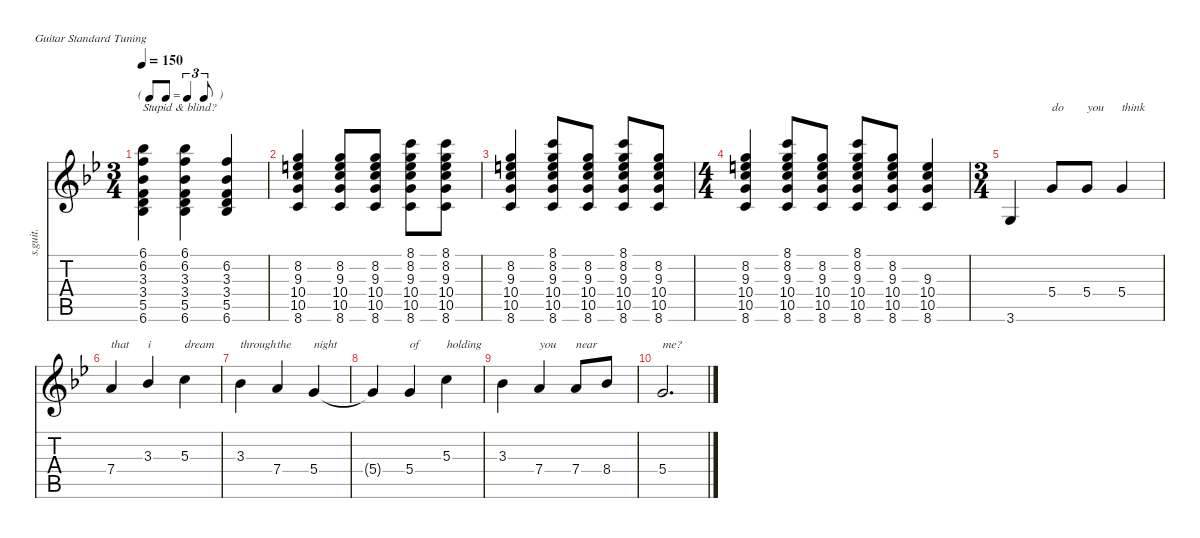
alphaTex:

\defaultSystemsLayout 4
\hideDynamics
\bracketExtendMode nobrackets
\otherSystemsTrackNameOrientation horizontal
\track ("Acoustic Guitar" "s.guit.") {defaultSystemsLayout 4 instrument acousticguitarsteel}
\staff {score tabs}
\tuning (E4 B3 G3 D3 A2 E2)
\ts (3 4)
\tf triplet8th
\tempo 150
\clef g2
\ks gminor
(6.1{acc b} 6.2{acc forcenatural} 3.3{acc b} 3.4{acc forcenatural} 5.5{acc forcenatural} 6.6{acc b}).4{txt "Stupid & blind? " dy f beam Down} (6.1{acc b} 6.2{acc forcenatural} 3.3{acc b} 3.4{acc forcenatural} 5.5{acc forcenatural} 6.6{acc b}).4{beam Down} (6.2{acc forcenatural} 3.3{acc b} 3.4{acc forcenatural} 5.5{acc forcenatural} 6.6{acc b}).4{beam Up} |
(8.2{acc forcenatural} 9.3{acc forcenatural} 10.4{acc forcenatural} 10.5{acc forcenatural} 8.6{acc forcenatural}).4{beam Up} (8.2{acc forcenatural} 9.3{acc forcenatural} 10.4{acc forcenatural} 10.5{acc forcenatural} 8.6{acc forcenatural}).8{beam Up} (8.2{acc forcenatural} 9.3{acc forcenatural} 10.4{acc forcenatural} 10.5{acc forcenatural} 8.6{acc forcenatural}).8{beam Up} (8.1{acc forcenatural} 8.2{acc forcenatural} 9.3{acc forcenatural} 10.4{acc forcenatural} 10.5{acc forcenatural} 8.6{acc forcenatural}).8{beam Down} (8.1{acc forcenatural} 8.2{acc forcenatural} 9.3{acc forcenatural} 10.4{acc forcenatural} 10.5{acc forcenatural} 8.6{acc forcenatural}).8{beam Down} |
(8.2{acc forcenatural} 9.3{acc forcenatural} 10.4{acc forcenatural} 10.5{acc forcenatural} 8.6{acc forcenatural}).4{beam Up} (8.1{acc forcenatural} 8.2{acc forcenatural} 9.3{acc forcenatural} 10.4{acc forcenatural} 10.5{acc forcenatural} 8.6{acc forcenatural}).8{beam Up} (8.2{acc forcenatural} 9.3{acc forcenatural} 10.4{acc forcenatural} 10.5{acc forcenatural} 8.6{acc forcenatural}).8{beam Up} (8.1{acc forcenatural} 8.2{acc forcenatural} 9.3{acc forcenatural} 10.4{acc forcenatural} 10.5{acc forcenatural} 8.6{acc forcenatural}).8{beam Up} (8.2{acc forcenatural} 9.3{acc forcenatural} 10.4{acc forcenatural} 10.5{acc forcenatural} 8.6{acc forcenatural}).8{beam Up} |
\ts (4 4)
\beaming (8 2 2 2 2)
(8.2{acc forcenatural} 9.3{acc forcenatural} 10.4{acc forcenatural} 10.5{acc forcenatural} 8.6{acc forcenatural}).4{beam Up} (8.1{acc forcenatural} 8.2{acc forcenatural} 9.3{acc forcenatural} 10.4{acc forcenatural} 10.5{acc forcenatural} 8.6{acc forcenatural}).8{beam Up} (8.2{acc forcenatural} 9.3{acc forcenatural} 10.4{acc forcenatural} 10.5{acc forcenatural} 8.6{acc forcenatural}).8{beam Up} (8.1{acc forcenatural} 8.2{acc forcenatural} 9.3{acc forcenatural} 10.4{acc forcenatural} 10.5{acc forcenatural} 8.6{acc forcenatural}).8{beam Up} (8.2{acc forcenatural} 9.3{acc forcenatural} 10.4{acc forcenatural} 10.5{acc forcenatural} 8.6{acc forcenatural}).8{beam Up} (9.3{acc forcenatural} 10.4{acc forcenatural} 10.5{acc forcenatural} 8.6{acc forcenatural}).4{beam Up} |
\ts (3 4)
\beaming (8 2 2 2)
3.6{acc forcenatural}.4{beam Up} 5.4{acc forcenatural}.8{txt "do " dy ff beam Up} 5.4{acc forcenatural}.8{txt "you" beam Up} 5.4{acc forcenatural}.4{txt "think" beam Up} |
7.4{acc forcenatural}.4{txt "that" beam Up} 3.3{acc b}.4{txt "i" beam Up} 5.3{acc forcenatural}.4{txt "dream" beam Down} |
3.3{acc b}.4{txt "through " beam Down} 7.4{acc forcenatural}.4{txt "the" beam Up} 5.4{acc forcenatural}.4{txt "night" beam Up} |
5.4{t acc forcenatural}.4{dy f beam Up} 5.4{acc forcenatural}.4{txt "of" dy ff beam Up} 5.3{acc forcenatural}.4{txt "holding" beam Down} |
3.3{acc b}.4{beam Down} 7.4{acc forcenatural}.4{txt "you" beam Up} 7.4{acc forcenatural}.8{txt "near" beam Up} 8.4{acc b}.8{beam Up} |
5.4{acc forcenatural}.2{d txt "me?" beam Up}
